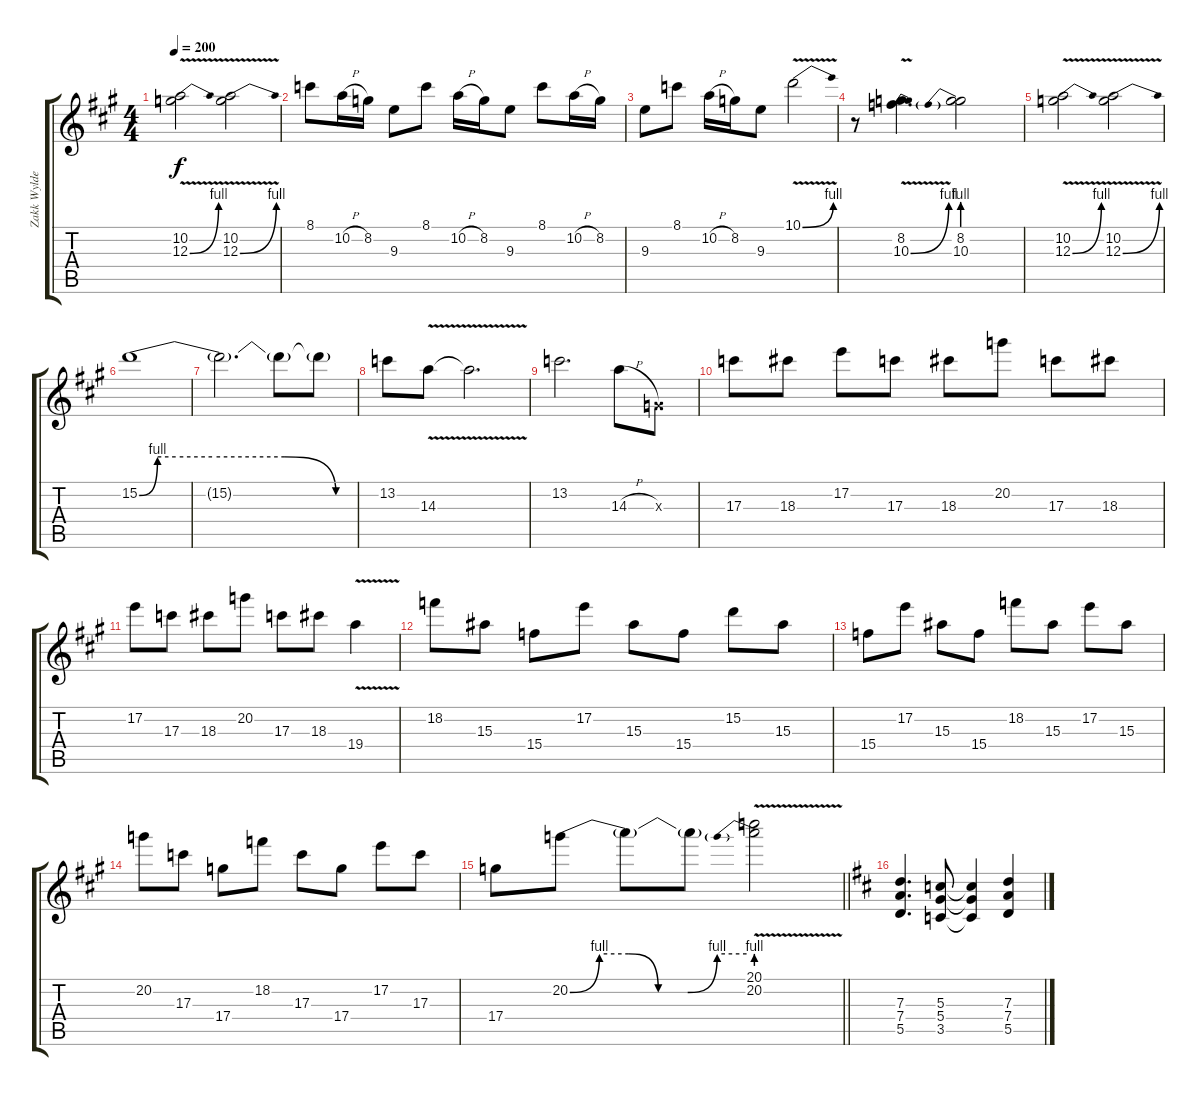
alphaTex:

\track ("Zakk Wylde (Solo)" "Zakk Wylde") {instrument overdrivenguitar}
\staff {score tabs}
\tuning (E4 B3 G3 D3 A2 E2) {hide}
\ts (4 4)
\tempo 200
\clef g2
\ks a
(10.2 12.3{be (bend 0 0 60 4) v}).2{dy f} (10.2 12.3{be (bend 0 0 60 4) v}).2 |
8.1.8 10.2{h}.16 8.2.16 9.3.8 8.1.8 10.2{h}.16 8.2.16 9.3.8 8.1.8 10.2{h}.16 8.2.16 |
9.3.8 8.1.8 10.2{h}.16 8.2.16 9.3.8 10.1{be (bend 0 0 60 4) v}.2 |
r.8 (8.2 10.3{be (bend 0 0 60 4) v}).4{d} (8.2 10.3{be (prebend 0 4 60 4)}).2 |
(10.2 12.3{be (bend 0 0 60 4) v}).2 (10.2 12.3{be (bend 0 0 60 4) v}).2 |
15.2{be (custom 0 0 5 4 10 4 20 4 40 4 54 0 60 0)}.1 |
15.2{t}.2{d} 15.2{t}.8 15.2{t}.8 |
13.2.8 14.3{v}.8 14.3{t}.2{d} |
13.2.2{d} 14.3{h}.8 0.3{x}.8 |
17.3.8 18.3.8 17.2.8 17.3.8 18.3.8 20.2.8 17.3.8 18.3.8 |
17.2.8 17.3.8 18.3.8 20.2.8 17.3.8 18.3.8 19.4{v}.4 |
18.2.8 15.3.8 15.4.8 17.2.8 15.3.8 15.4.8 15.2.8 15.3.8 |
15.4.8 17.2.8 15.3.8 15.4.8 18.2.8 15.3.8 17.2.8 15.3.8 |
20.2.8 17.3.8 17.4.8 18.2.8 17.3.8 17.4.8 17.2.8 17.3.8 |
\barLineRight lightlight
17.4.8 20.2{be (custom 0 0 10 4 20 4 30 0 40 0 50 4 60 4)}.8 20.2{t}.8 20.2{t}.8 (20.1 20.2{be (prebend 0 4 60 4) v}).2 |
\ks d
(7.3 7.4 5.5).4{d} (5.3 5.4 3.5).8 (5.3{t} 5.4{t} 3.5{t}).4 (7.3 7.4 5.5).4
